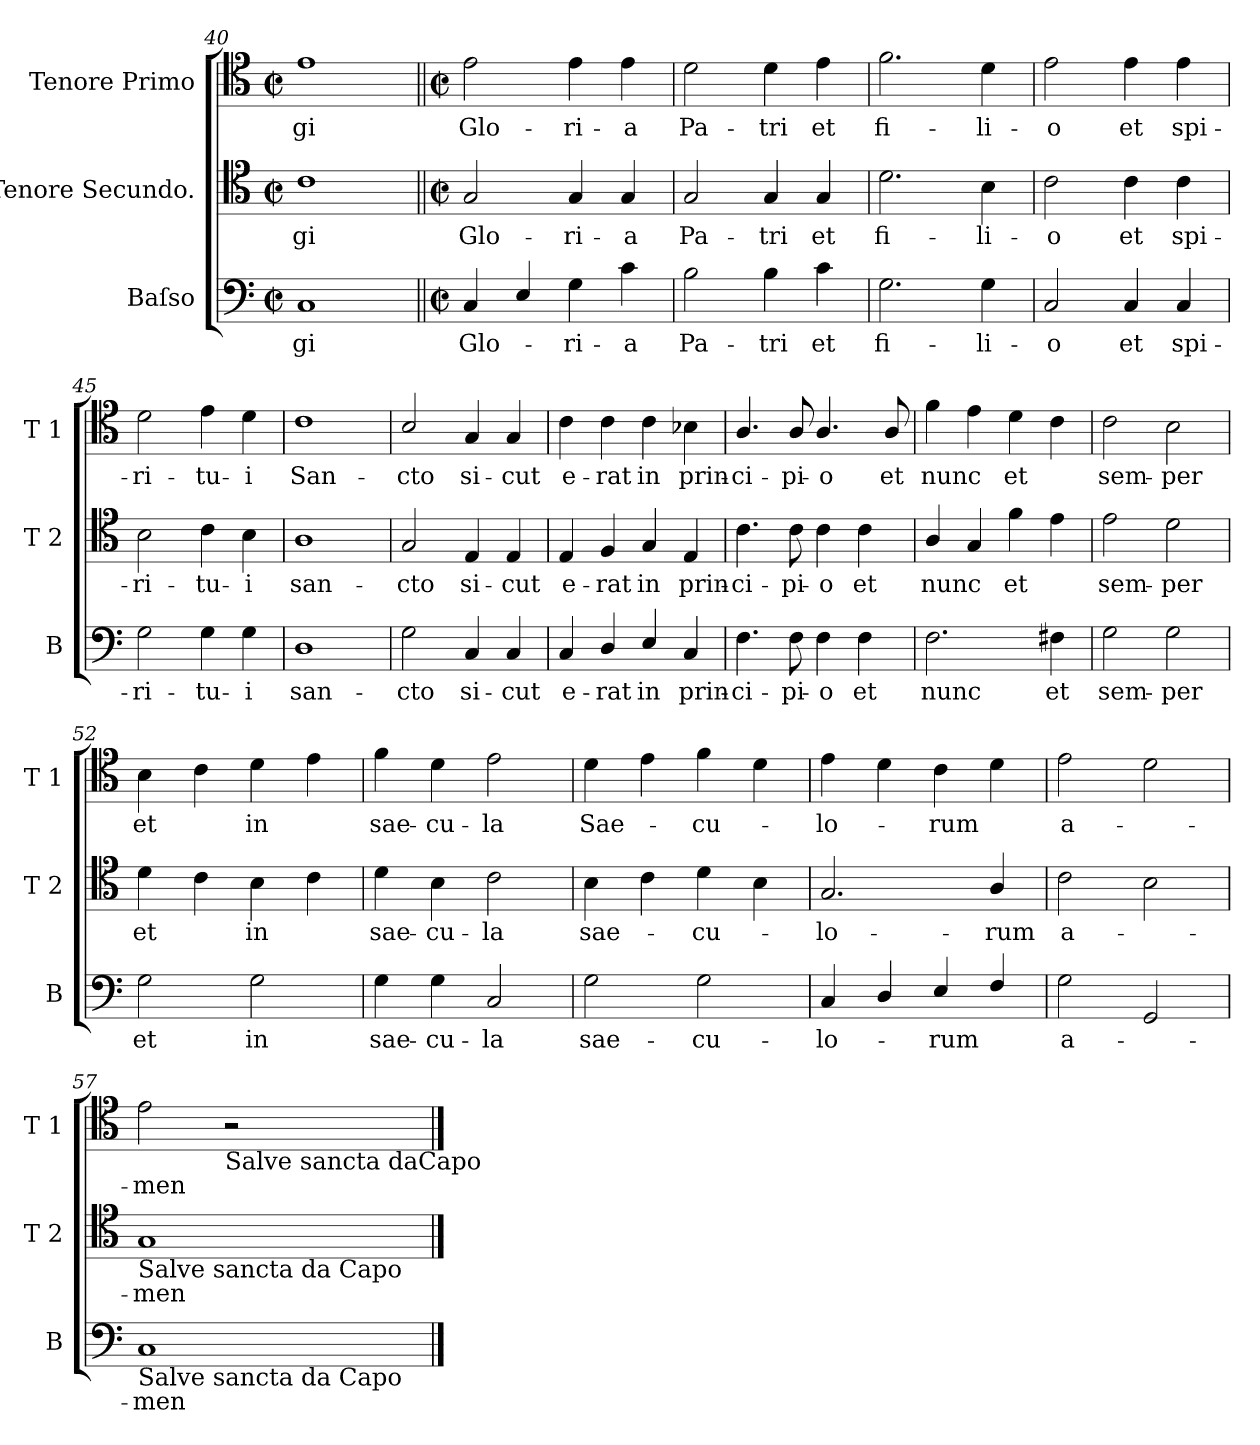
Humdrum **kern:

**kern	**text	**kern	**text	**kern	**text
*part3	*part3	*part2	*part2	*part1	*part1
*staff3	*staff3	*staff2	*staff2	*staff1	*staff1
*I"Baſso	*	*I"Tenore Secundo.	*	*I"Tenore Primo	*
*I'B	*	*I'T 2	*	*I'T 1	*
*clefF4	*	*clefC4	*	*clefC4	*
*k[]	*	*k[]	*	*k[]	*
*C:	*	*C:	*	*C:	*
*M2/2	*	*M2/2	*	*M2/2	*
*met(c|)	*	*met(c|)	*	*met(c|)	*
=40	=40	=40	=40	=40	=40
1C	-gi	1c	-gi	1e	-gi
=41||	=41||	=41||	=41||	=41||	=41||
*M2/2	*	*M2/2	*	*M2/2	*
*met(c|)	*	*met(c|)	*	*met(c|)	*
4C/	Glo-	2G/	Glo-	2e\	Glo-
4E/	.	.	.	.	.
4G\	-ri-	4G/	-ri-	4e\	-ri-
4c\	-a	4G/	-a	4e\	-a
=42	=42	=42	=42	=42	=42
2B\	Pa-	2G/	Pa-	2d\	Pa-
4B\	-tri	4G/	-tri	4d\	-tri
4c\	et	4G/	et	4e\	et
=43	=43	=43	=43	=43	=43
2.G\	fi-	2.d\	fi-	2.f\	fi-
4G\	-li-	4B\	-li-	4d\	-li-
=44	=44	=44	=44	=44	=44
2C/	-o	2c\	-o	2e\	-o
4C/	et	4c\	et	4e\	et
4C/	spi-	4c\	spi-	4e\	spi-
=45	=45	=45	=45	=45	=45
2G\	-ri-	2B\	-ri-	2d\	-ri-
4G\	-tu-	4c\	-tu-	4e\	-tu-
4G\	-i	4B\	-i	4d\	-i
=46	=46	=46	=46	=46	=46
1D	san-	1A	san-	1c	San-
=47	=47	=47	=47	=47	=47
2G\	-cto	2G/	-cto	2B/	-cto
4C/	si-	4E/	si-	4G/	si-
4C/	-cut	4E/	-cut	4G/	-cut
=48	=48	=48	=48	=48	=48
4C/	e-	4E/	e-	4c\	e-
4D/	-rat	4F/	-rat	4c\	-rat
4E/	in	4G/	in	4c\	in
4C/	prin-	4E/	prin-	4B-X\	prin-
=49	=49	=49	=49	=49	=49
4.F\	-ci-	4.c\	-ci-	4.A/	-ci-
8F\	-pi-	8c\	-pi-	8A/	-pi-
4F\	-o	4c\	-o	4.A/	-o
4F\	et	4c\	et	.	.
.	.	.	.	8A/	et
=50	=50	=50	=50	=50	=50
2.F\	nunc	4A/	nunc	4f\	nunc
.	.	4G/	.	4e\	.
.	.	4f\	et	4d\	et
4F#X\	et	4e\	.	4c\	.
=51	=51	=51	=51	=51	=51
2G\	sem-	2e\	sem-	2c\	sem-
2G\	-per	2d\	-per	2B\	-per
=52	=52	=52	=52	=52	=52
2G\	et	4d\	et	4B\	et
.	.	4c\	.	4c\	.
2G\	in	4B\	in	4d\	in
.	.	4c\	.	4e\	.
=53	=53	=53	=53	=53	=53
4G\	sae-	4d\	sae-	4f\	sae-
4G\	-cu-	4B\	-cu-	4d\	-cu-
2C/	-la	2c\	-la	2e\	-la
=54	=54	=54	=54	=54	=54
2G\	sae-	4B\	sae-	4d\	Sae-
.	.	4c\	.	4e\	.
2G\	-cu-	4d\	-cu-	4f\	-cu-
.	.	4B\	.	4d\	.
=55	=55	=55	=55	=55	=55
4C/	-lo-	2.G/	-lo-	4e\	-lo-
4D/	.	.	.	4d\	.
4E/	rum	.	.	4c\	-rum
4F/	.	4A/	-rum	4d\	.
=56	=56	=56	=56	=56	=56
2G\	a-	2c\	a-	2e\	a-
2GG/	.	2B\	.	2d\	.
=57	=57	=57	=57	=57	=57
!	!	!LO:TX:b:t=Salve sancta da Capo	!	!	!
!LO:TX:b:t=Salve sancta da Capo	!	!	!	!	!
1C	-men	1G	-men	2e\	-men
!	!	!	!	!LO:TX:b:t=Salve sancta daCapo	!
.	.	.	.	2r	.
==	==	==	==	==	==
*-	*-	*-	*-	*-	*-
